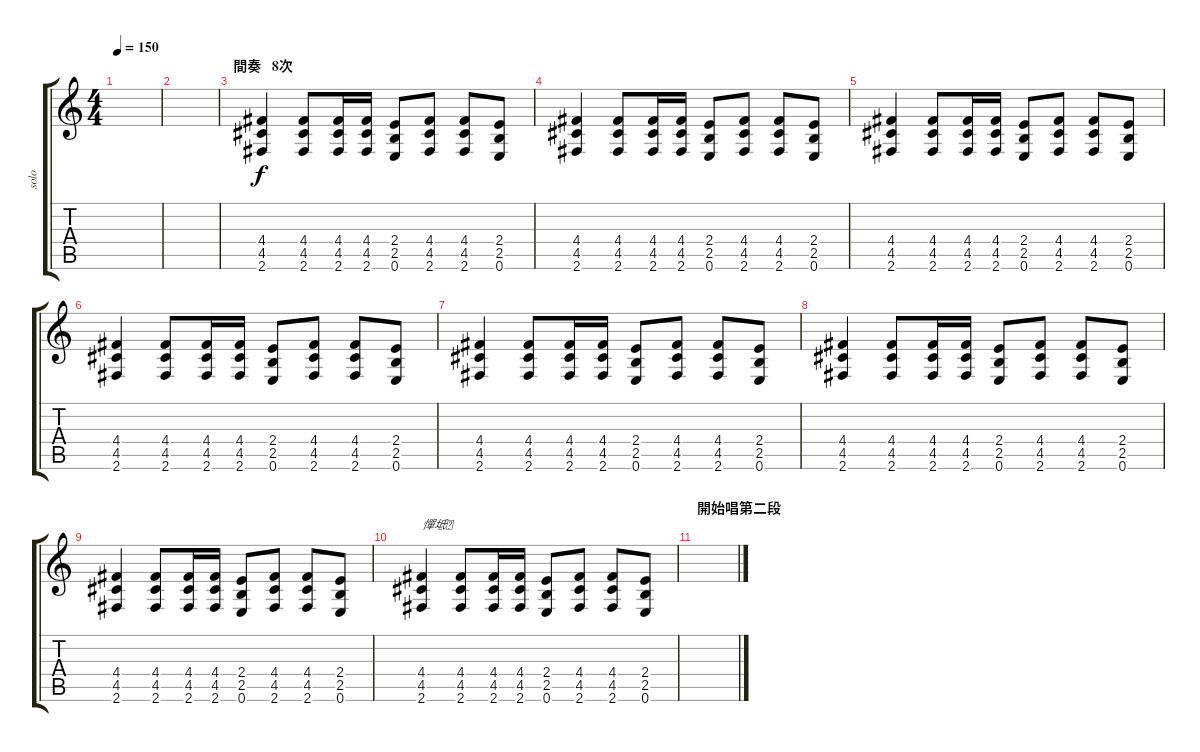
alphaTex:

\track ("solo" "solo") {instrument distortionguitar}
\staff {score tabs}
\tuning (E4 B3 G3 D3 A2 E2) {hide}
\ts (4 4)
\tempo 150
\clef g2
\ks c
|
|
\section ("" "間奏   8次")
(4.4 4.5 2.6).4 (4.4 4.5 2.6).8 (4.4 4.5 2.6).16 (4.4 4.5 2.6).16 (2.4 2.5 0.6).8 (4.4 4.5 2.6).8 (4.4 4.5 2.6).8 (2.4 2.5 0.6).8 |
(4.4 4.5 2.6).4 (4.4 4.5 2.6).8 (4.4 4.5 2.6).16 (4.4 4.5 2.6).16 (2.4 2.5 0.6).8 (4.4 4.5 2.6).8 (4.4 4.5 2.6).8 (2.4 2.5 0.6).8 |
(4.4 4.5 2.6).4 (4.4 4.5 2.6).8 (4.4 4.5 2.6).16 (4.4 4.5 2.6).16 (2.4 2.5 0.6).8 (4.4 4.5 2.6).8 (4.4 4.5 2.6).8 (2.4 2.5 0.6).8 |
(4.4 4.5 2.6).4 (4.4 4.5 2.6).8 (4.4 4.5 2.6).16 (4.4 4.5 2.6).16 (2.4 2.5 0.6).8 (4.4 4.5 2.6).8 (4.4 4.5 2.6).8 (2.4 2.5 0.6).8 |
(4.4 4.5 2.6).4 (4.4 4.5 2.6).8 (4.4 4.5 2.6).16 (4.4 4.5 2.6).16 (2.4 2.5 0.6).8 (4.4 4.5 2.6).8 (4.4 4.5 2.6).8 (2.4 2.5 0.6).8 |
(4.4 4.5 2.6).4 (4.4 4.5 2.6).8 (4.4 4.5 2.6).16 (4.4 4.5 2.6).16 (2.4 2.5 0.6).8 (4.4 4.5 2.6).8 (4.4 4.5 2.6).8 (2.4 2.5 0.6).8 |
(4.4 4.5 2.6).4 (4.4 4.5 2.6).8 (4.4 4.5 2.6).16 (4.4 4.5 2.6).16 (2.4 2.5 0.6).8 (4.4 4.5 2.6).8 (4.4 4.5 2.6).8 (2.4 2.5 0.6).8 |
(4.4 4.5 2.6).4{txt "憚坻"} (4.4 4.5 2.6).8 (4.4 4.5 2.6).16 (4.4 4.5 2.6).16 (2.4 2.5 0.6).8 (4.4 4.5 2.6).8 (4.4 4.5 2.6).8 (2.4 2.5 0.6).8 |
\section ("" "開始唱第二段")
